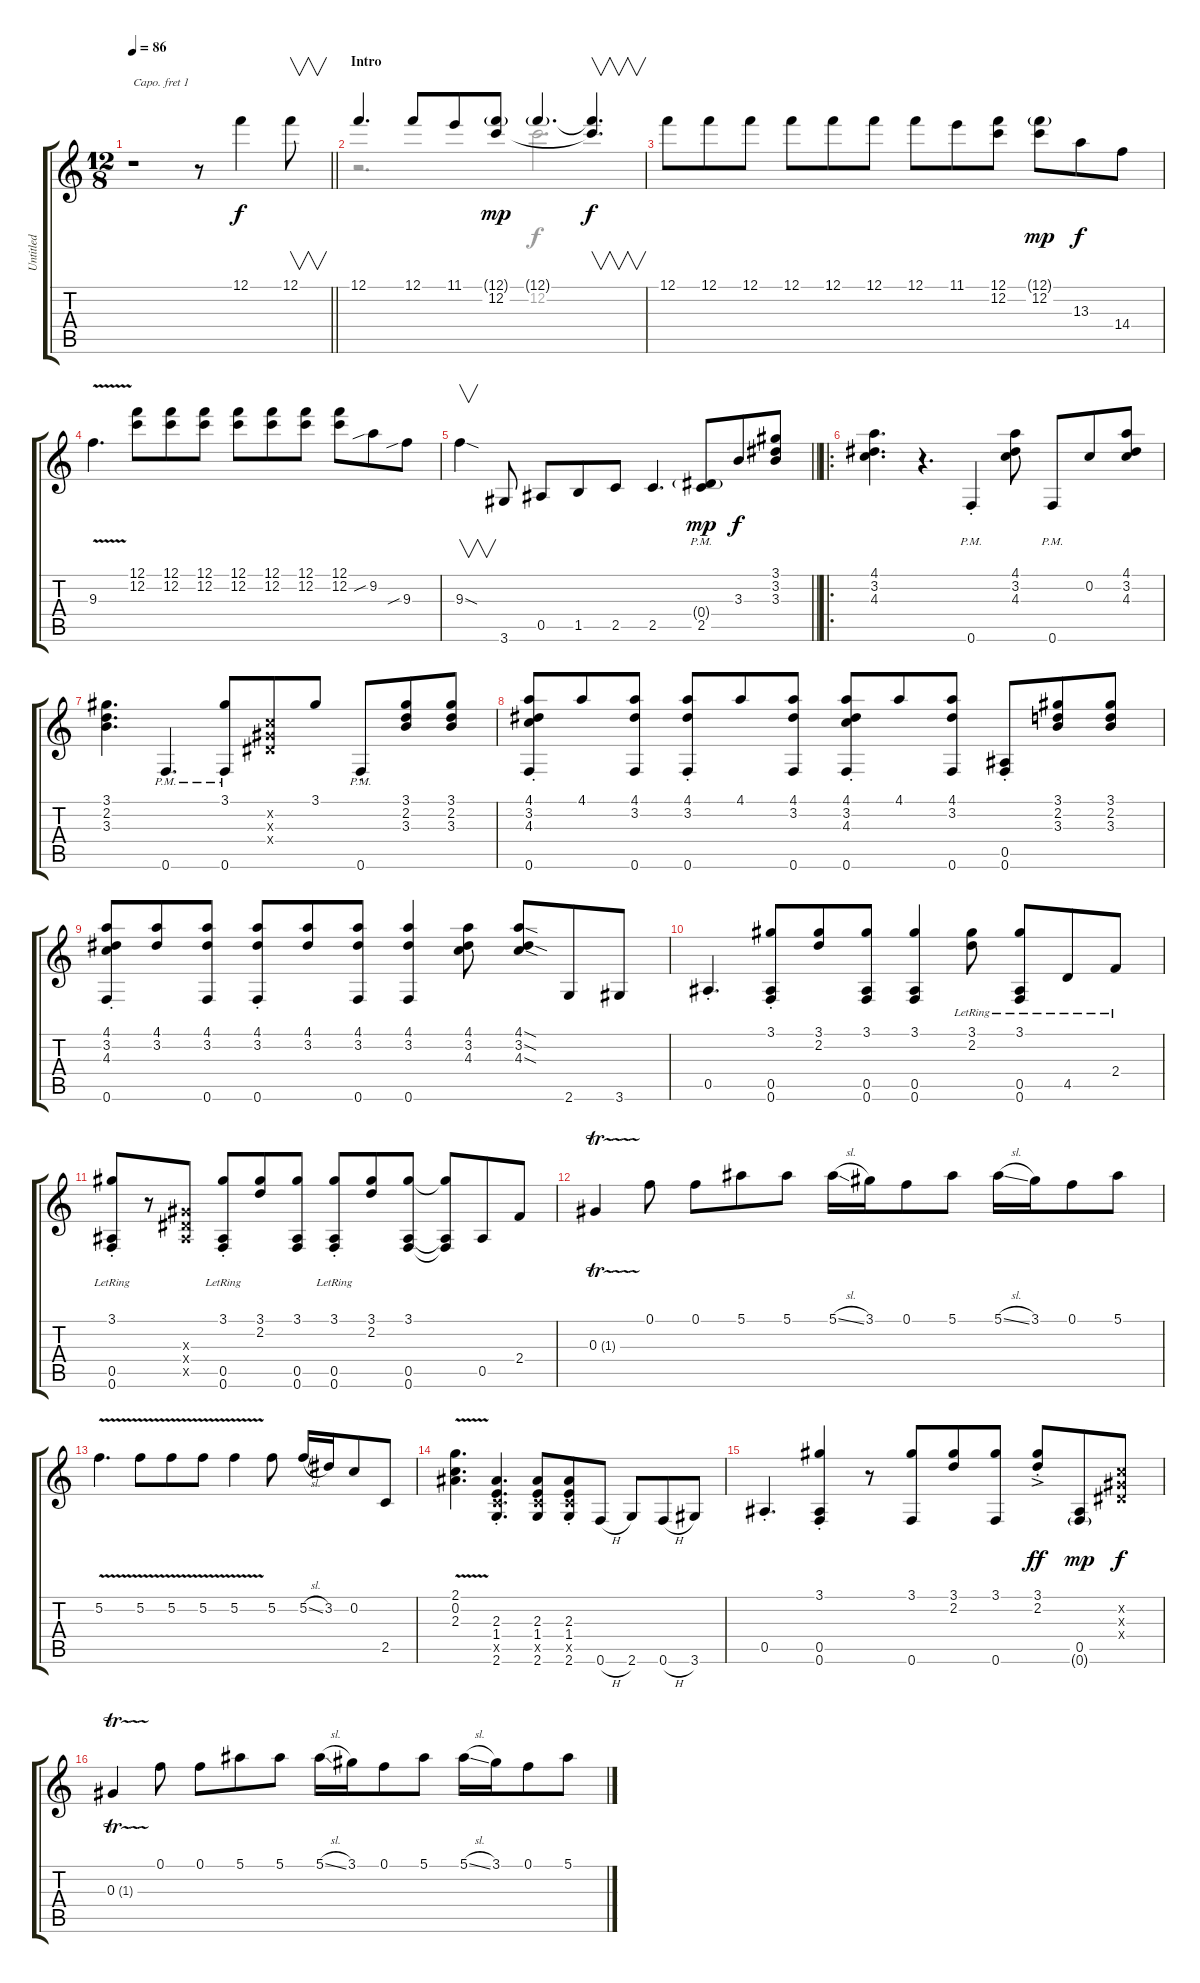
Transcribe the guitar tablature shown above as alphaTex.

\track ("Untitled" "Untitled") {instrument overdrivenguitar}
\staff {score tabs}
\capo 1
\tuning (E4 B3 G3 D3 A2 E2) {hide}
\voice
\ts (12 8)
\tempo 86
\clef g2
\barLineRight lightlight
\ks c
r.1{dy f instrument overdrivenguitar} r.8 12.1.4 12.1.8{v} |
\section ("" "Intro")
12.1.4{d} 12.1.8 11.1.8 (12.1{g} 12.2).8{dy mp} 12.1{g}.4{d} (12.1{t} 12.2{t}).4{v d dy f} |
12.1.8 12.1.8 12.1.8 12.1.8 12.1.8 12.1.8 12.1.8 11.1.8 (12.1 12.2).8 (12.1{g} 12.2).8{dy mp} 13.3.8{dy f} 14.4.8 |
9.3{v}.4{d} (12.1 12.2).8 (12.1 12.2).8 (12.1 12.2).8 (12.1 12.2).8 (12.1 12.2).8 (12.1 12.2).8 (12.1 12.2).8 9.2{sib}.8 9.3{sib}.8 |
\barLineRight lightlight
9.3{sod}.4{v} 3.6.8 0.5.8 1.5.8 2.5.8 2.5.4{d} (0.4{g pm} 2.5{pm}).8{dy mp} 3.3.8{dy f} (3.1 3.2 3.3).8 |
\ro
(4.1 3.2 4.3).4{d} r.4{d} 0.6{pm st}.4 (4.1 3.2 4.3).8 0.6{pm}.8 0.2.8 (4.1 3.2 4.3).8 |
(3.1 2.2 3.3).4{d} 0.6{pm}.4{d} (3.1{pm} 0.6{pm}).8 (0.2{x} 0.3{x} 0.4{x}).8 3.1.8 0.6{pm st}.8 (3.1 2.2 3.3).8 (3.1 2.2 3.3).8 |
(4.1{st} 3.2{st} 4.3{st} 0.6{st}).8 4.1.8 (4.1 3.2 0.6).8 (4.1{st} 3.2{st} 0.6{st}).8 4.1.8 (4.1 3.2 0.6).8 (4.1{st} 3.2{st} 4.3{st} 0.6{st}).8 4.1.8 (4.1 3.2 0.6).8 (0.5{st} 0.6{st}).8 (3.1 2.2 3.3).8 (3.1 2.2 3.3).8 |
(4.1{st} 3.2{st} 4.3{st} 0.6{st}).8 (4.1 3.2).8 (4.1 3.2 0.6).8 (4.1{st} 3.2{st} 0.6{st}).8 (4.1 3.2).8 (4.1 3.2 0.6).8 (4.1 3.2 0.6).4 (4.1 3.2 4.3).8 (4.1{sod} 3.2{sod} 4.3{sod}).8 2.6.8 3.6.8 |
0.5{st}.4{d} (3.1{st} 0.5{st} 0.6{st}).8 (3.1 2.2).8 (3.1 0.5 0.6).8 (3.1 0.5 0.6).4 (3.1{lr} 2.2{lr}).8 (3.1{lr} 0.5{lr} 0.6{lr}).8 4.5{lr}.8 2.4{lr}.8 |
(3.1{st lr} 0.5{st lr} 0.6{st lr}).8 r.8 (0.3{x} 0.4{x} 0.5{x}).8 (3.1{st lr} 0.5{st lr} 0.6{st lr}).8 (3.1 2.2).8 (3.1 0.5 0.6).8 (3.1{st lr} 0.5{st lr} 0.6{st lr}).8 (3.1 2.2).8 (3.1 0.5 0.6).8 (3.1{t} 0.5{t} 0.6{t}).8 0.5.8 2.4.8 |
0.3{tr (1 32)}.4 0.1.8 0.1.8 5.1.8 5.1.8 5.1{sl}.16 3.1.16 0.1.8 5.1.8 5.1{sl}.16 3.1.16 0.1.8 5.1.8 |
5.2{v}.4{d} 5.2{v}.8 5.2{v}.8 5.2{v}.8 5.2{v}.4 5.2.8 5.2{sl}.16 3.2.16 0.2.8 2.5.8 |
(2.1{v} 0.2{v} 2.3{v}).4{d} (2.3{st} 1.4{st} 2.5{st x} 2.6{st}).4{d} (2.3 1.4 2.5{x} 2.6).8 (2.3{st} 1.4{st} 2.5{st x} 2.6{st}).8 0.6{h}.8 2.6.8 0.6{h}.8 3.6.8 |
0.5{st}.4{d} (3.1{st} 0.5{st} 0.6{st}).4 r.8 (3.1 0.6).8 (3.1 2.2).8 (3.1 0.6).8 (3.1{ac st} 2.2{ac st}).8{dy ff} (0.5 0.6{g}).8{dy mp} (0.2{x} 0.3{x} 0.4{x}).8{dy f} |
0.3{tr (1 32)}.4 0.1.8 0.1.8 5.1.8 5.1.8 5.1{sl}.16 3.1.16 0.1.8 5.1.8 5.1{sl}.16 3.1.16 0.1.8 5.1.8
\voice
\clef g2
\ottava regular
\simile none
\barLineRight lightlight
\ks c
|
r.2{d} 12.2.2{d} |
|
|
\barLineRight lightlight
|
|
|
|
|
|
|
|
|
|
|
